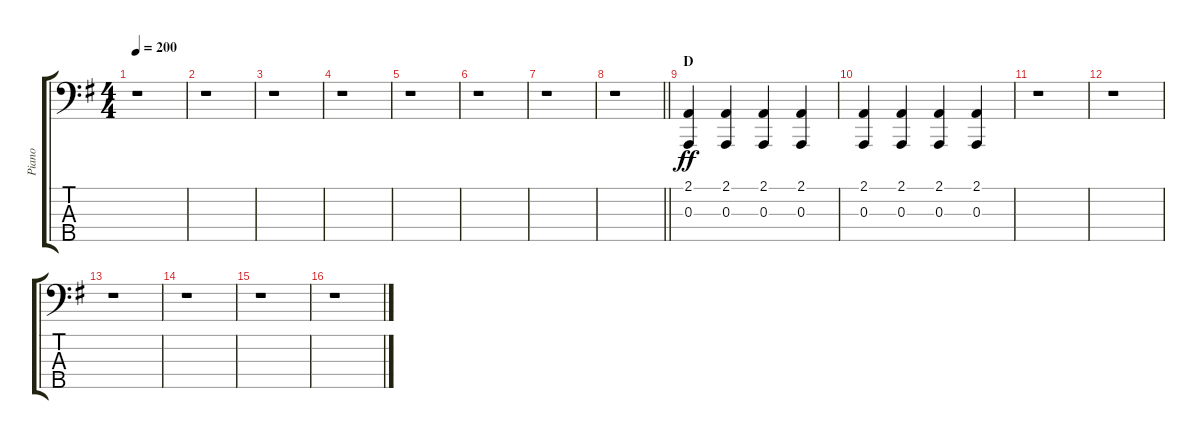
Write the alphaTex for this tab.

\track ("Piano" "Piano") {instrument acousticgrandpiano}
\staff {score tabs}
\tuning (G2 D2 A1 E1 B0) {hide}
\ts (4 4)
\tempo 200
\clef f4
\ks g
r.1{dy ff} |
r.1 |
r.1 |
r.1 |
r.1 |
r.1 |
r.1 |
\barLineRight lightlight
r.1 |
\section ("" "D")
(2.1 0.3).4 (2.1 0.3).4 (2.1 0.3).4 (2.1 0.3).4 |
(2.1 0.3).4 (2.1 0.3).4 (2.1 0.3).4 (2.1 0.3).4 |
r.1 |
r.1 |
r.1 |
r.1 |
r.1 |
r.1
